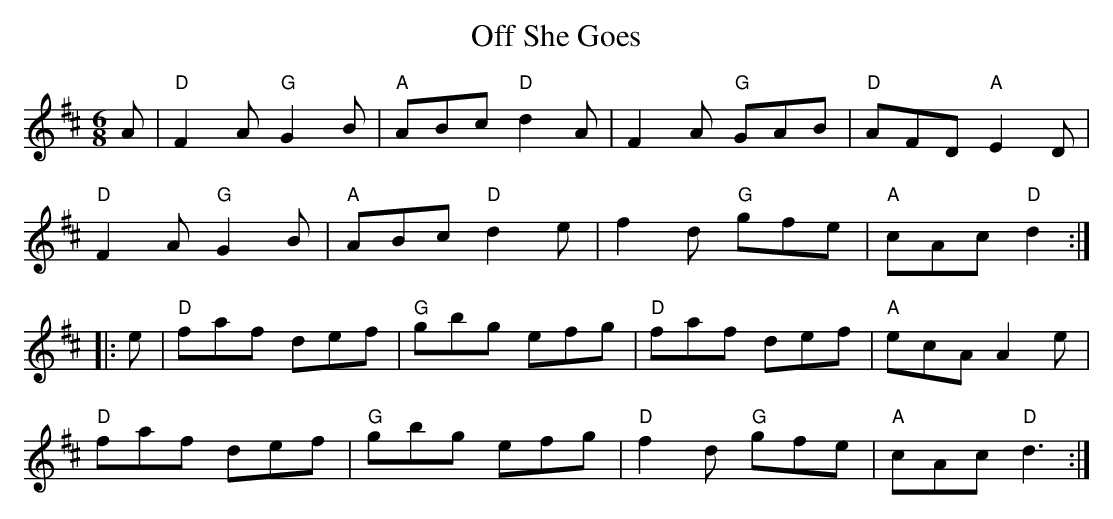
X:1
T:Off She Goes
M:6/8
L:1/8
Q:180
K:D
A|\
"D"F2A "G"G2B|"A"ABc "D"d2A|F2A "G"GAB|"D"AFD "A"E2D|
"D"F2A "G"G2B|"A"ABc "D"d2e|f2d "G"gfe|"A"cAc "D"d2:|
|:e|\
"D"faf def|"G"gbg efg|"D"faf def|"A"ecA A2e|
"D"faf def|"G"gbg efg|"D"f2d "G"gfe|"A"cAc "D"d3:|
